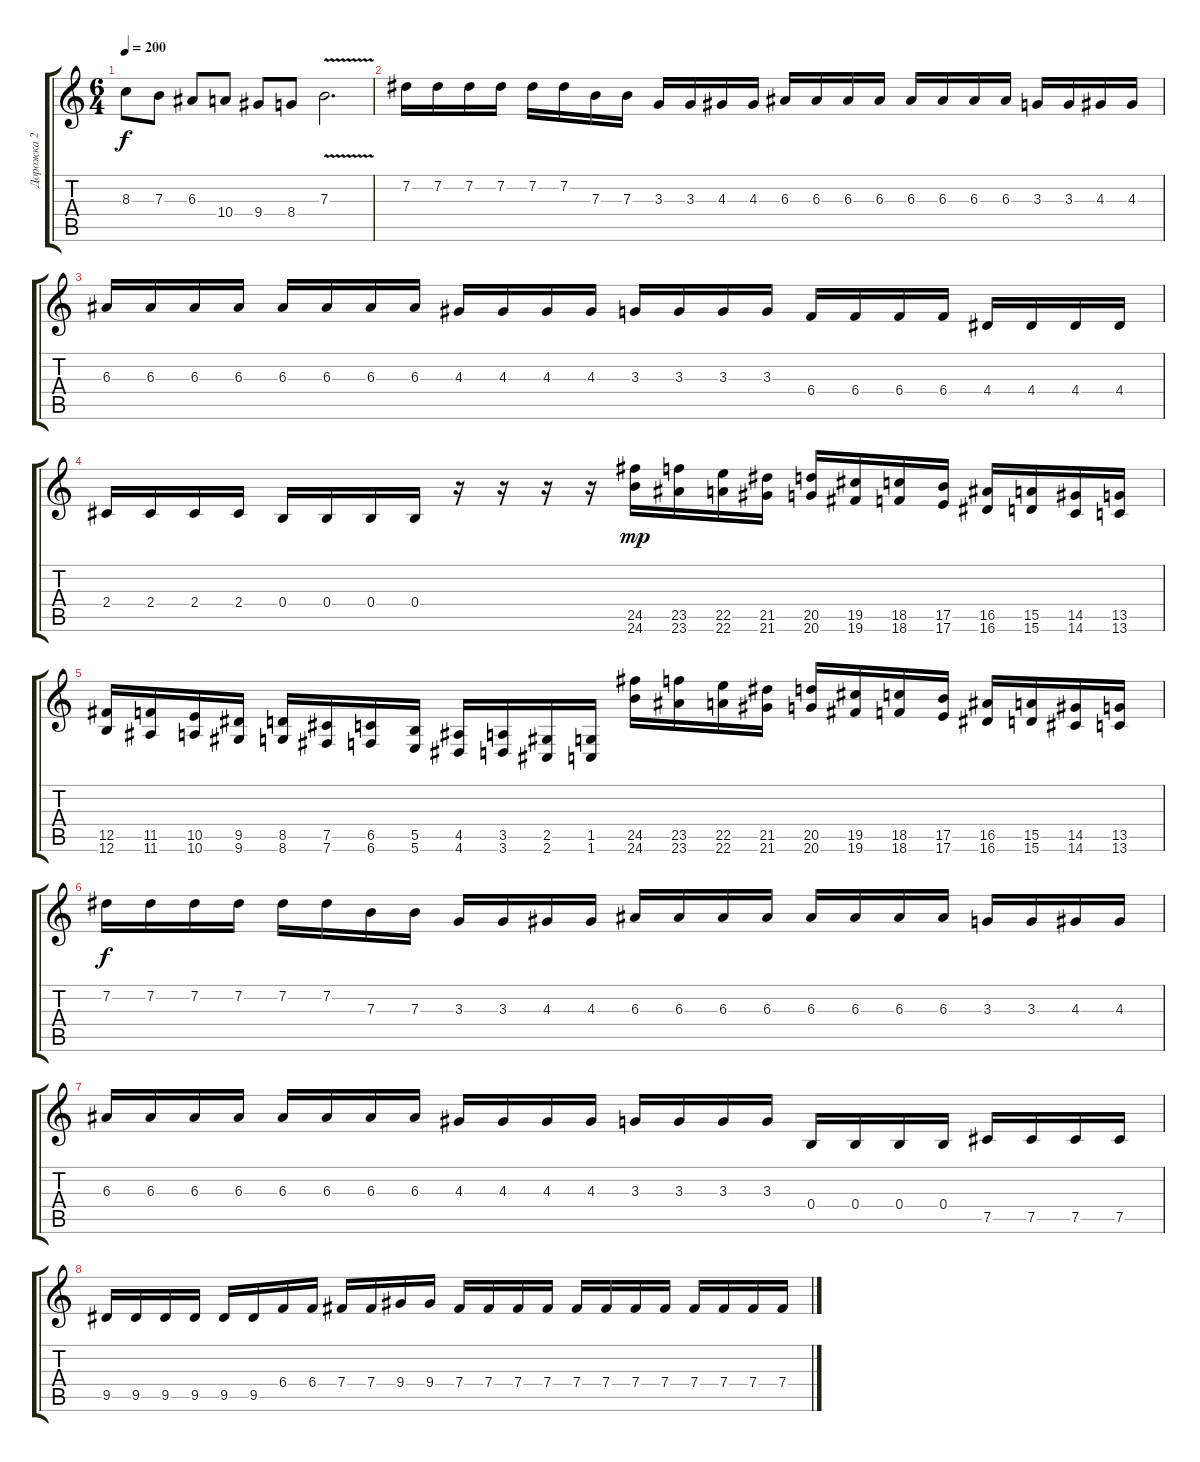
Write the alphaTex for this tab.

\track ("Дорожка 2" "Дорожка 2") {instrument distortionguitar}
\staff {score tabs}
\tuning (Db4 Ab3 E3 B2 Gb2 B1) {hide}
\ts (6 4)
\tempo 200
\clef g2
\ks c
8.3.8{dy f} 7.3.8 6.3.8 10.4.8 9.4.8 8.4.8 7.3{v}.2{d} |
7.2.16 7.2.16 7.2.16 7.2.16 7.2.16 7.2.16 7.3.16 7.3.16 3.3.16 3.3.16 4.3.16 4.3.16 6.3.16 6.3.16 6.3.16 6.3.16 6.3.16 6.3.16 6.3.16 6.3.16 3.3.16 3.3.16 4.3.16 4.3.16 |
6.3.16 6.3.16 6.3.16 6.3.16 6.3.16 6.3.16 6.3.16 6.3.16 4.3.16 4.3.16 4.3.16 4.3.16 3.3.16 3.3.16 3.3.16 3.3.16 6.4.16 6.4.16 6.4.16 6.4.16 4.4.16 4.4.16 4.4.16 4.4.16 |
2.4.16 2.4.16 2.4.16 2.4.16 0.4.16 0.4.16 0.4.16 0.4.16 r.16 r.16 r.16 r.16 (24.5 24.6).16{dy mp} (23.5 23.6).16 (22.5 22.6).16 (21.5 21.6).16 (20.5 20.6).16 (19.5 19.6).16 (18.5 18.6).16 (17.5 17.6).16 (16.5 16.6).16 (15.5 15.6).16 (14.5 14.6).16 (13.5 13.6).16 |
(12.5 12.6).16 (11.5 11.6).16 (10.5 10.6).16 (9.5 9.6).16 (8.5 8.6).16 (7.5 7.6).16 (6.5 6.6).16 (5.5 5.6).16 (4.5 4.6).16 (3.5 3.6).16 (2.5 2.6).16 (1.5 1.6).16 (24.5 24.6).16 (23.5 23.6).16 (22.5 22.6).16 (21.5 21.6).16 (20.5 20.6).16 (19.5 19.6).16 (18.5 18.6).16 (17.5 17.6).16 (16.5 16.6).16 (15.5 15.6).16 (14.5 14.6).16 (13.5 13.6).16 |
7.2.16{dy f} 7.2.16 7.2.16 7.2.16 7.2.16 7.2.16 7.3.16 7.3.16 3.3.16 3.3.16 4.3.16 4.3.16 6.3.16 6.3.16 6.3.16 6.3.16 6.3.16 6.3.16 6.3.16 6.3.16 3.3.16 3.3.16 4.3.16 4.3.16 |
6.3.16 6.3.16 6.3.16 6.3.16 6.3.16 6.3.16 6.3.16 6.3.16 4.3.16 4.3.16 4.3.16 4.3.16 3.3.16 3.3.16 3.3.16 3.3.16 0.4.16 0.4.16 0.4.16 0.4.16 7.5.16 7.5.16 7.5.16 7.5.16 |
9.5.16 9.5.16 9.5.16 9.5.16 9.5.16 9.5.16 6.4.16 6.4.16 7.4.16 7.4.16 9.4.16 9.4.16 7.4.16 7.4.16 7.4.16 7.4.16 7.4.16 7.4.16 7.4.16 7.4.16 7.4.16 7.4.16 7.4.16 7.4.16
